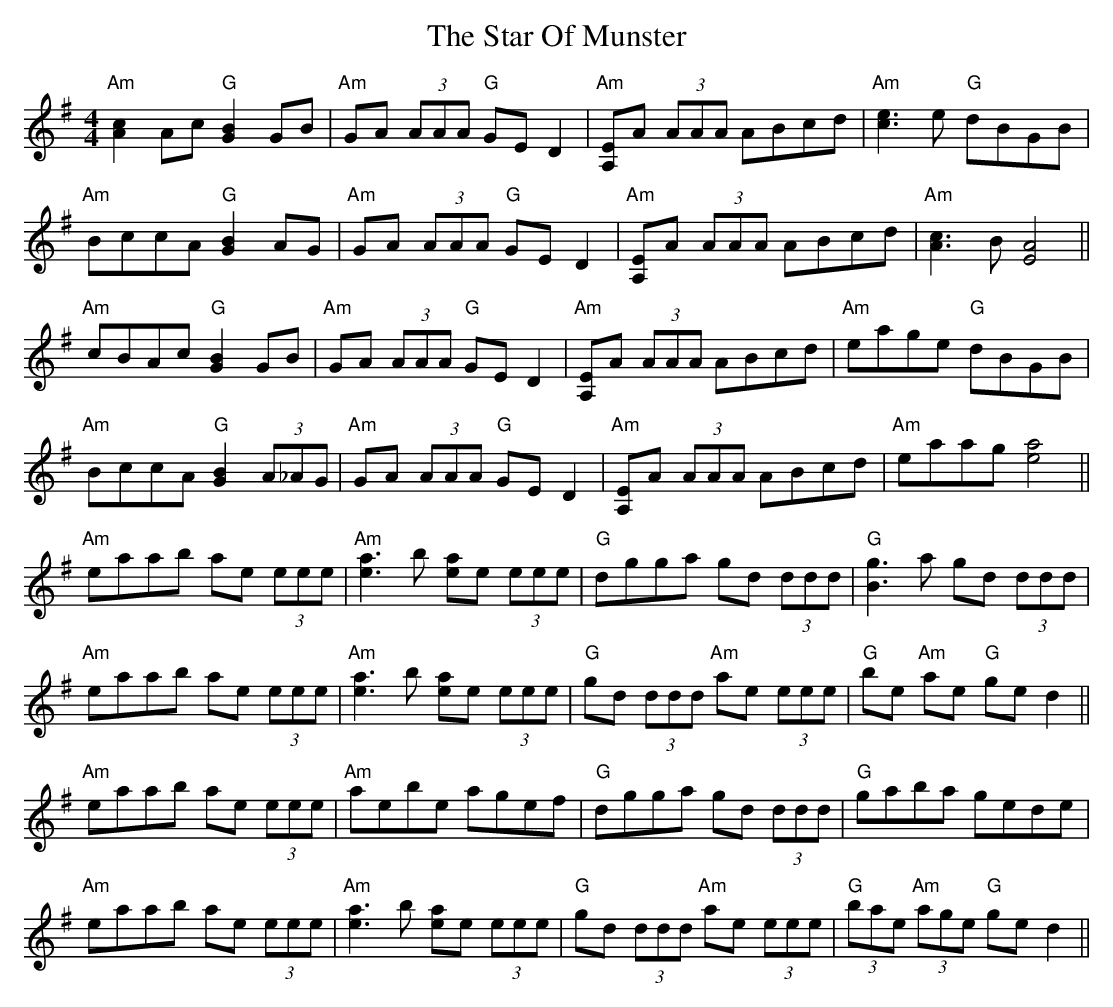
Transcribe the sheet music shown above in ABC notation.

X:1
T: The Star Of Munster
M: 4/4
L: 1/8
K: Ador
"Am"[c2A2]Ac "G"[B2G2] GB| "Am"GA (3AAA "G"GED2|"Am"[A,E]A (3AAA ABcd|"Am"[e3c3] e "G"dBGB|
"Am"BccA "G"[B2G2] AG |"Am" GA (3AAA "G"GED2|"Am"[A,E]A (3AAA ABcd|"Am"[c3A3] B [A4E4]||
"Am" cBAc "G"[B2G2] GB| "Am"GA (3AAA "G"GED2|"Am"[A,E]A (3AAA ABcd|"Am"eage "G"dBGB|
"Am"BccA "G"[B2G2] (3A_AG |"Am" GA (3AAA "G"GED2|"Am"[A,E]A (3AAA ABcd|"Am"eaag [a4e4] ||
"Am"eaab ae (3eee |"Am" [a3e3] b [ea]e (3eee |"G"dgga gd (3ddd |"G"[g3B3] a gd (3ddd|
"Am"eaab ae (3eee |"Am" [a3e3] b [ea]e (3eee| "G"gd (3ddd "Am" ae (3eee |"G"be "Am"ae "G"ged2||
"Am"eaab ae (3eee |"Am" aebe agef |"G"dgga gd (3ddd |"G"gaba gede |
"Am"eaab ae (3eee |"Am" [a3e3] b [ea]e (3eee| "G"gd (3ddd "Am" ae (3eee |"G"(3bae "Am"(3age "G"ged2||
